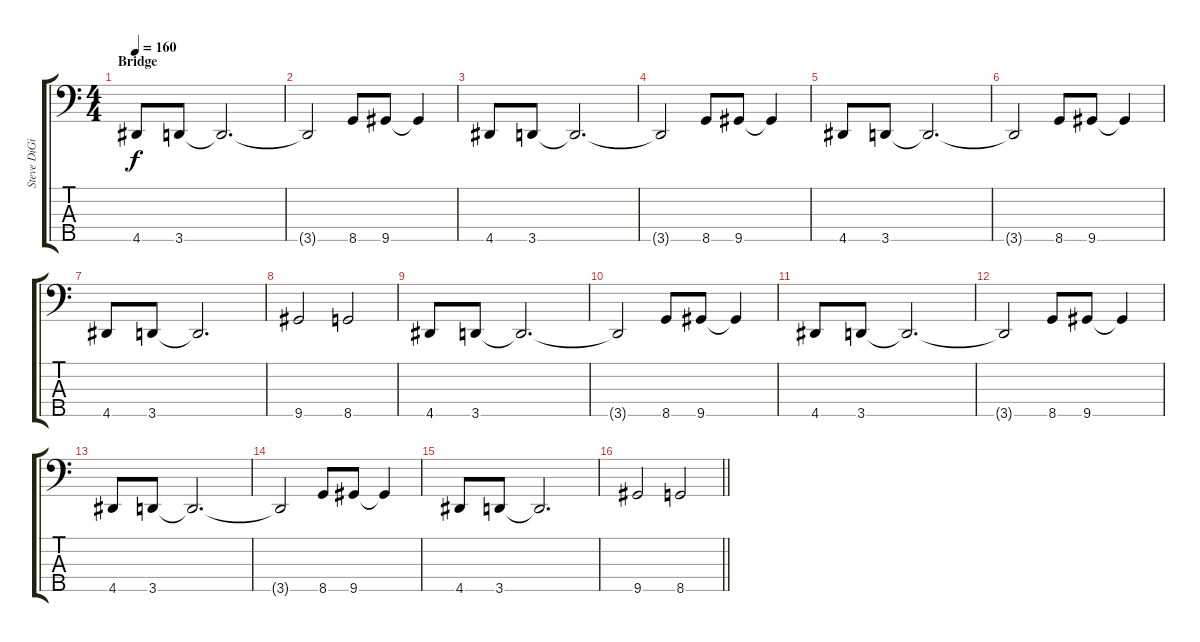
\track ("Steve DiGiorgio" "Steve DiGi") {instrument electricbassfinger}
\staff {score tabs}
\tuning (G2 D2 A1 E1 B0) {hide}
\ts (4 4)
\section ("" "Bridge")
\tempo 160
\clef f4
\ks c
4.5.8{dy f} 3.5.8 3.5{t}.2{d} |
3.5{t}.2 8.5.8 9.5.8 9.5{t}.4 |
4.5.8 3.5.8 3.5{t}.2{d} |
3.5{t}.2 8.5.8 9.5.8 9.5{t}.4 |
4.5.8 3.5.8 3.5{t}.2{d} |
3.5{t}.2 8.5.8 9.5.8 9.5{t}.4 |
4.5.8 3.5.8 3.5{t}.2{d} |
9.5.2 8.5.2 |
4.5.8 3.5.8 3.5{t}.2{d} |
3.5{t}.2 8.5.8 9.5.8 9.5{t}.4 |
4.5.8 3.5.8 3.5{t}.2{d} |
3.5{t}.2 8.5.8 9.5.8 9.5{t}.4 |
4.5.8 3.5.8 3.5{t}.2{d} |
3.5{t}.2 8.5.8 9.5.8 9.5{t}.4 |
4.5.8 3.5.8 3.5{t}.2{d} |
\barLineRight lightlight
9.5.2 8.5.2
